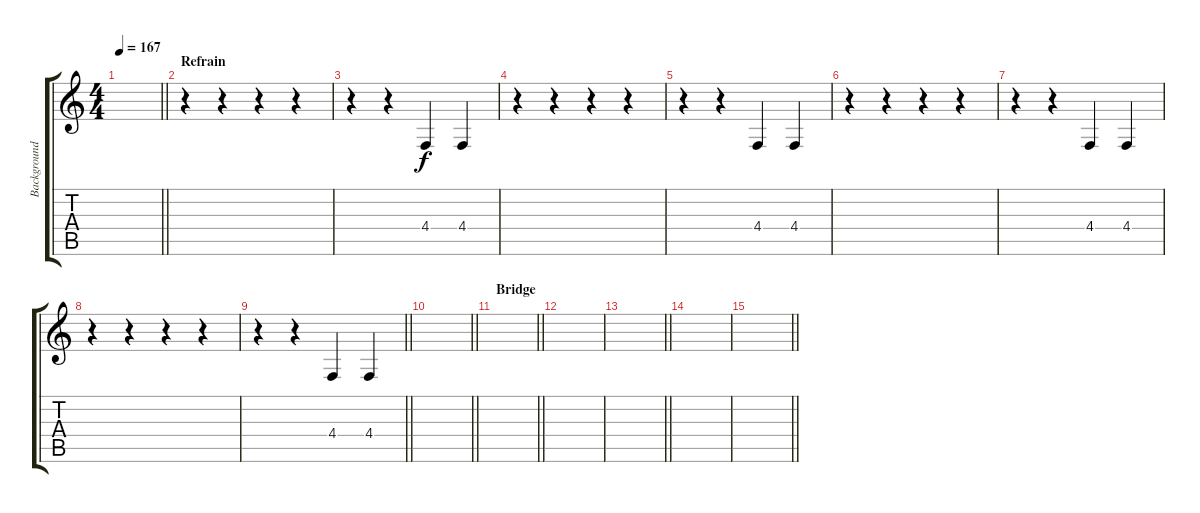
\track ("Background Vocals" "Background") {instrument oboe}
\staff {score tabs}
\tuning (Eb4 Bb3 Gb3 Db3 Ab2 Eb2) {hide}
\ts (4 4)
\tempo 167
\clef g2
\barLineRight lightlight
\ks c
|
\section ("" "Refrain")
r.4 r.4 r.4 r.4 |
r.4 r.4 4.4.4 4.4.4 |
r.4 r.4 r.4 r.4 |
r.4 r.4 4.4.4 4.4.4 |
r.4 r.4 r.4 r.4 |
r.4 r.4 4.4.4 4.4.4 |
r.4 r.4 r.4 r.4 |
\barLineRight lightlight
r.4 r.4 4.4.4 4.4.4 |
\barLineRight lightlight
|
\section ("" "Bridge")
\barLineRight lightlight
|
|
\barLineRight lightlight
|
|
\barLineRight lightlight
